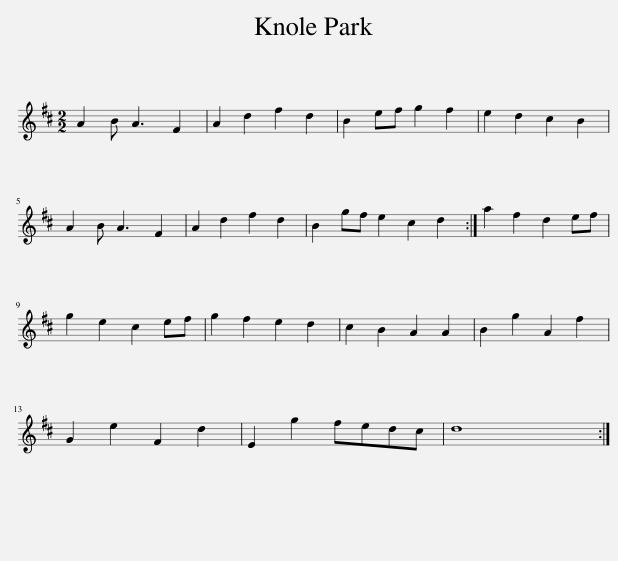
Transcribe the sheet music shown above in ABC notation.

X:1
L:1/8
M:2/2
I:linebreak $
K:D
V:1 treble
V:1
 A2 B A3 F2 | A2 d2 f2 d2 | B2 ef g2 f2 | e2 d2 c2 B2 |$ A2 B A3 F2 | %5
 A2 d2 f2 d2 | B2 gf e2 c2 d2 :| a2 f2 d2 ef |$ g2 e2 c2 ef | g2 f2 e2 d2 | %10
 c2 B2 A2 A2 | B2 g2 A2 f2 |$ G2 e2 F2 d2 | E2 g2 fedc | d8 :| %15
